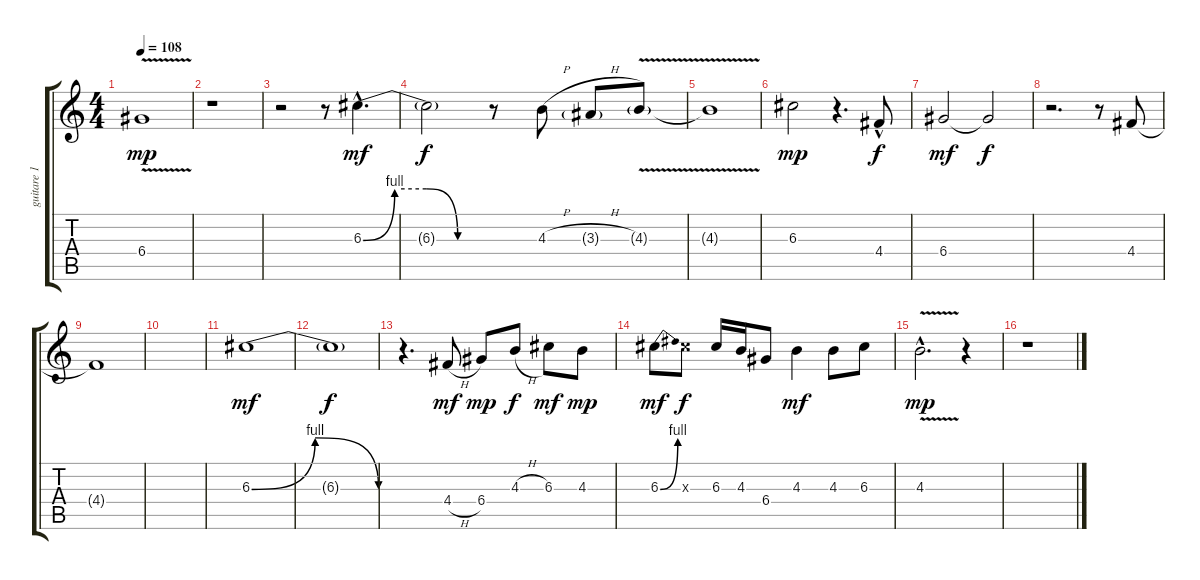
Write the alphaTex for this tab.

\track ("guitare 1" "guitare 1") {instrument electricguitarjazz}
\staff {score tabs}
\tuning (E4 B3 G3 D3 A2 E2) {hide}
\ts (4 4)
\tempo 108
\clef g2
\ks c
6.4{v}.1{dy mp} |
r.1 |
r.2 r.8 6.3{be (custom 0 0 15 4 30 4 45 0 60 0) hac}.4{d dy mf} |
6.3{t}.2{dy f} r.8 4.3{h}.8 3.3{h g}.8 4.3{v g}.8 |
4.3{t}.1 |
6.3.2{dy mp} r.4{d} 4.4{hac}.8{dy f} |
6.4.2{dy mf} 6.4{t}.2{dy f} |
r.2{d} r.8 4.4.8 |
4.4{t}.1 |
|
6.3{be (bendrelease 0 0 15 4 46 4 60 0)}.1{dy mf} |
6.3{t}.1{dy f} |
r.4{d} 4.4{h}.8{dy mf} 6.4.8{dy mp} 4.3{h}.8{dy f} 6.3.8{dy mf} 4.3.8{dy mp} |
6.3{be (bend 0 0 60 4)}.8{dy mf} 6.3{x}.8{dy f} 6.3.16 4.3.16 6.4.8 4.3.4{dy mf} 4.3.8 6.3.8 |
4.3{v hac}.2{d dy mp} r.4 |
r.1
